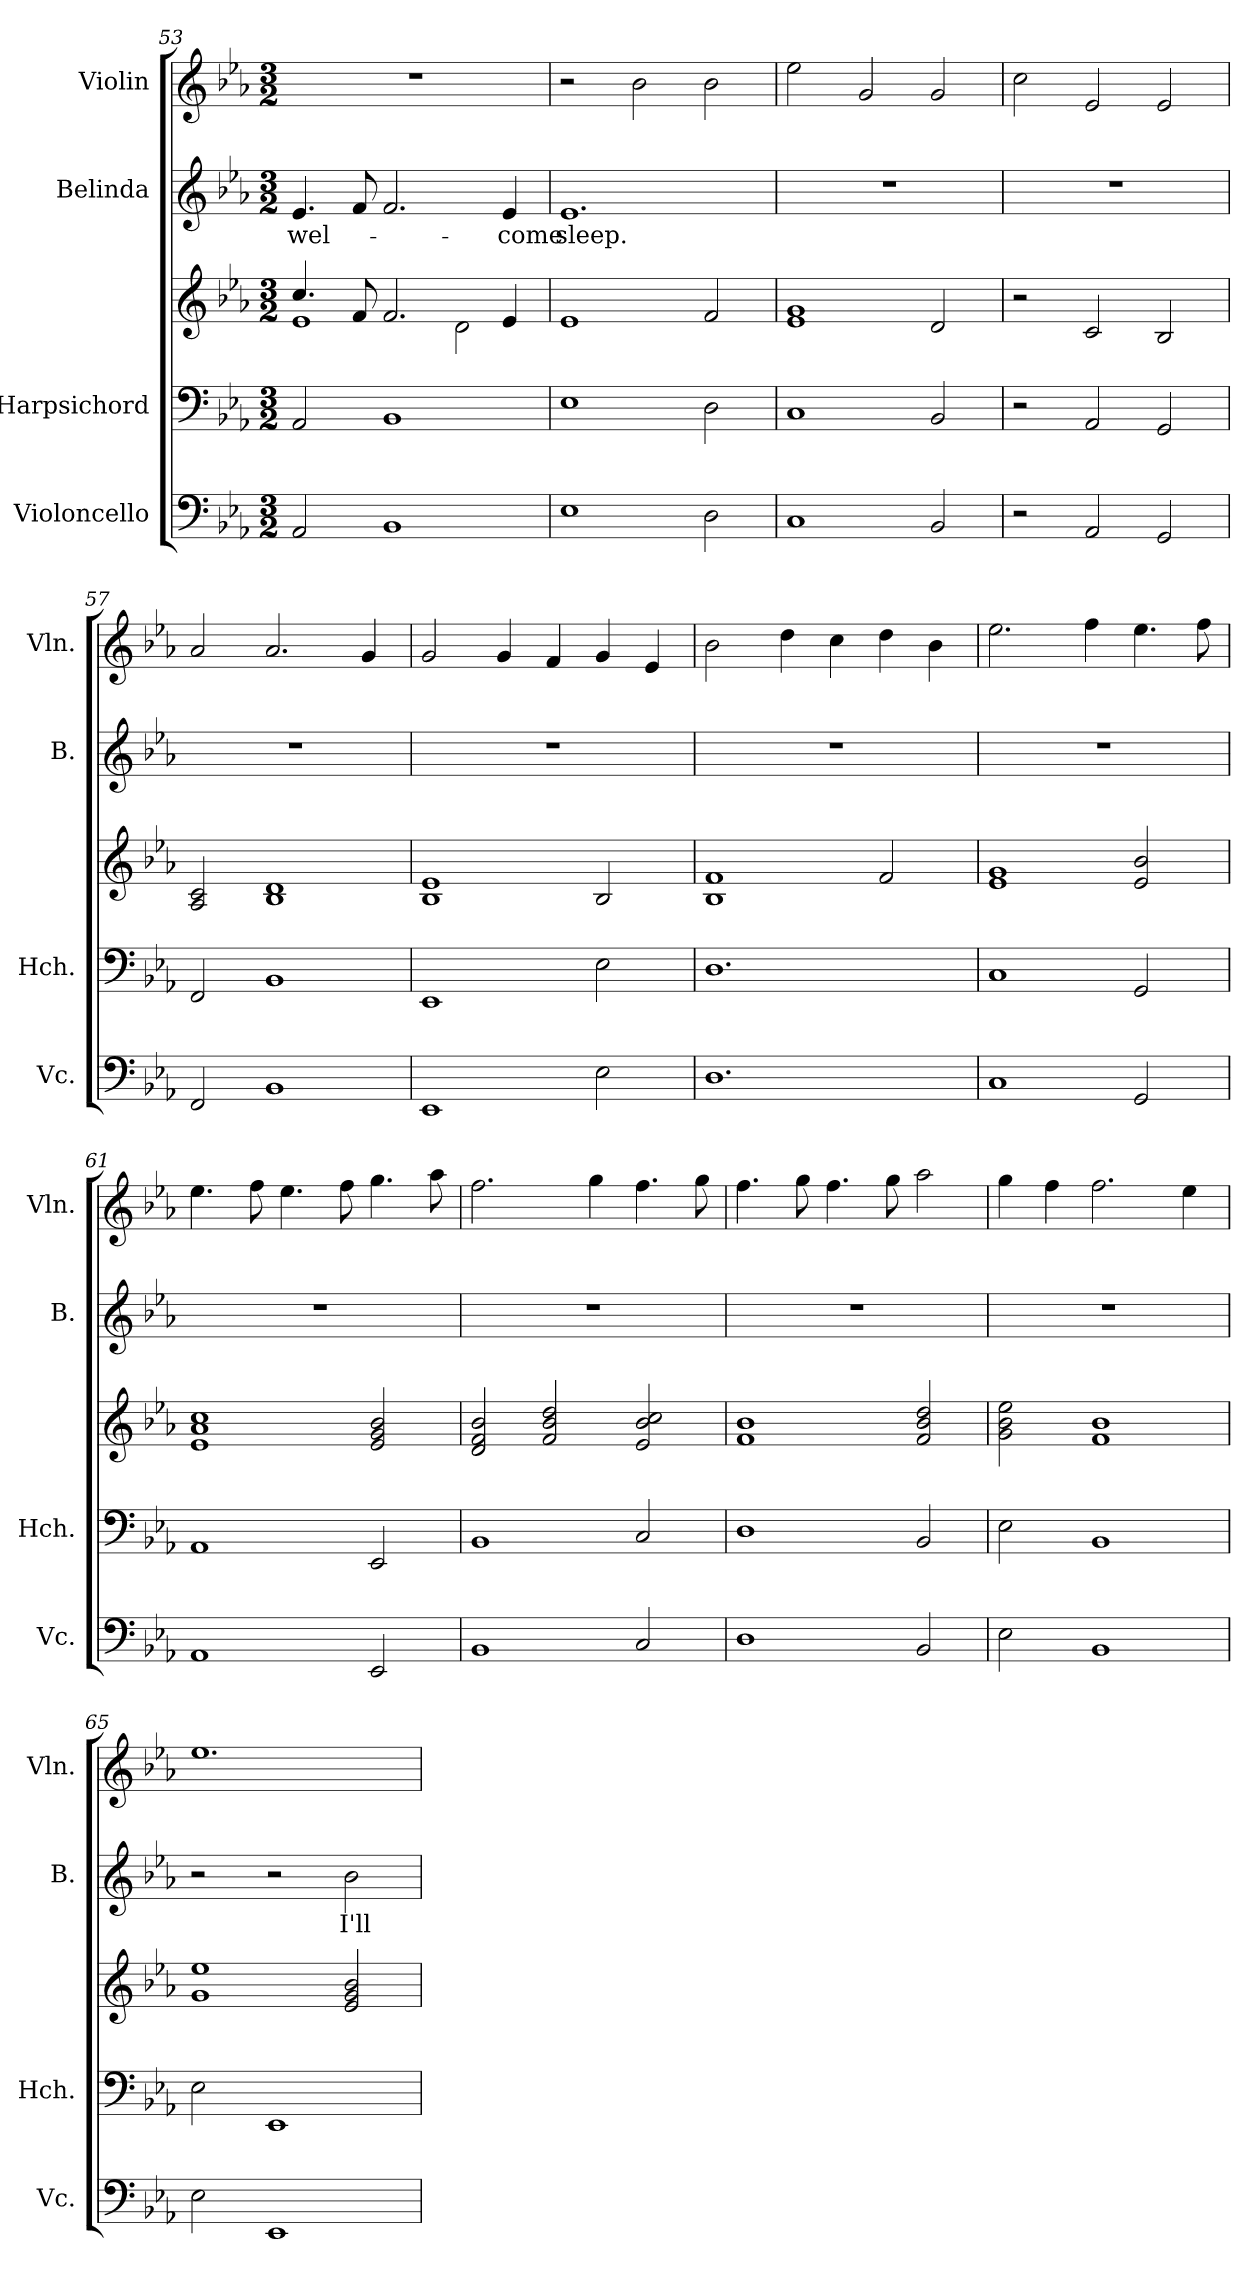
**kern	**kern	**kern	**kern	**text	**kern
*part4	*part3	*part3	*part2	*part2	*part1
*staff5	*staff4	*staff3	*staff2	*staff2	*staff1
*I"Violoncello	*I"Harpsichord	*	*I"Belinda	*	*I"Violin
*I'Vc.	*I'Hch.	*	*I'B.	*	*I'Vln.
*clefF4	*clefF4	*clefG2	*clefG2	*	*clefG2
*k[b-e-a-]	*k[b-e-a-]	*k[b-e-a-]	*k[b-e-a-]	*	*k[b-e-a-]
*M3/2	*M3/2	*M3/2	*M3/2	*	*M3/2
=53	=53	=53	=53	=53	=53
*	*	*^	*	*	*
!	!	!	!	!	!LO:LY:b	!
2AA-/	2AA-/	4.cc/	1e-	4.e-/	-wel-	1.r
.	.	8f/	.	8f/	.	.
1BB-	1BB-	2.f/	.	2.f/	.	.
.	.	.	2d\	.	.	.
!	!	!	!	!	!LO:LY:b	!
.	.	4e-/	.	4e-/	-come	.
*	*	*v	*v	*	*	*
=54	=54	=54	=54	=54	=54
!	!	!	!	!LO:LY:b	!
1E-	1E-	1e-	1.e-	sleep.	2r
.	.	.	.	.	2b-\
2D\	2D\	2f/	.	.	2b-\
=55	=55	=55	=55	=55	=55
1C	1C	1e- 1g	1.r	.	2ee-\
.	.	.	.	.	2g/
2BB-/	2BB-/	2d/	.	.	2g/
!!LO:LB:g=z
=56	=56	=56	=56	=56	=56
2r	2r	2r	1.r	.	2cc\
2AA-/	2AA-/	2c/	.	.	2e-/
2GG/	2GG/	2B-/	.	.	2e-/
=57	=57	=57	=57	=57	=57
2FF/	2FF/	2A-/ 2c/	1.r	.	2a-/
1BB-	1BB-	1B- 1d	.	.	2.a-/
.	.	.	.	.	4g/
=58	=58	=58	=58	=58	=58
1EE-	1EE-	1B- 1e-	1.r	.	2g/
.	.	.	.	.	4g/
.	.	.	.	.	4f/
2E-\	2E-\	2B-/	.	.	4g/
.	.	.	.	.	4e-/
=59	=59	=59	=59	=59	=59
1.D	1.D	1B- 1f	1.r	.	2b-\
.	.	.	.	.	4dd\
.	.	.	.	.	4cc\
.	.	2f/	.	.	4dd\
.	.	.	.	.	4b-\
=60	=60	=60	=60	=60	=60
1C	1C	1e- 1g	1.r	.	2.ee-\
.	.	.	.	.	4ff\
2GG/	2GG/	2e-/ 2b-/	.	.	4.ee-\
.	.	.	.	.	8ff\
=61	=61	=61	=61	=61	=61
1AA-	1AA-	1e- 1a- 1cc	1.r	.	4.ee-\
.	.	.	.	.	8ff\
.	.	.	.	.	4.ee-\
.	.	.	.	.	8ff\
2EE-/	2EE-/	2e-/ 2g/ 2b-/	.	.	4.gg\
.	.	.	.	.	8aa-\
=62	=62	=62	=62	=62	=62
1BB-	1BB-	2d/ 2f/ 2b-/	1.r	.	2.ff\
.	.	2f/ 2b-/ 2dd/	.	.	.
.	.	.	.	.	4gg\
2C/	2C/	2e-/ 2b-/ 2cc/	.	.	4.ff\
.	.	.	.	.	8gg\
!!LO:PB:g=z
=63	=63	=63	=63	=63	=63
1D	1D	1f 1b-	1.r	.	4.ff\
.	.	.	.	.	8gg\
.	.	.	.	.	4.ff\
.	.	.	.	.	8gg\
2BB-/	2BB-/	2f/ 2b-/ 2dd/	.	.	2aa-\
=64	=64	=64	=64	=64	=64
2E-\	2E-\	2g\ 2b-\ 2ee-\	1.r	.	4gg\
.	.	.	.	.	4ff\
1BB-	1BB-	1f 1b-	.	.	2.ff\
.	.	.	.	.	4ee-\
=65	=65	=65	=65	=65	=65
2E-\	2E-\	1g 1ee-	2r	.	1.ee-
1EE-	1EE-	.	2r	.	.
!	!	!	!	!LO:LY:b	!
.	.	2e-/ 2g/ 2b-/	2b-\	I'll	.
=	=	=	=	=	=
*-	*-	*-	*-	*-	*-
